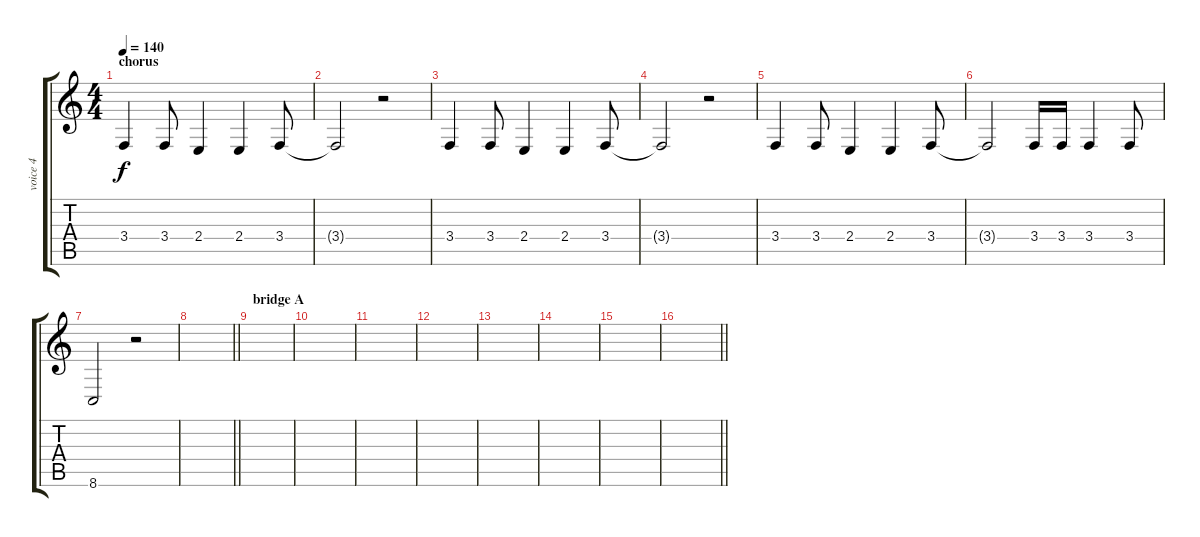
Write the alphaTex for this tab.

\track ("voice 4" "voice 4") {instrument tenorsax}
\staff {score tabs}
\tuning (E4 B3 G3 D3 A2 E2) {hide}
\ts (4 4)
\section ("" "chorus")
\tempo 140
\clef g2
\ks c
3.4.4{dy f} 3.4.8 2.4.4 2.4.4 3.4.8 |
3.4{t}.2 r.2 |
3.4.4 3.4.8 2.4.4 2.4.4 3.4.8 |
3.4{t}.2 r.2 |
3.4.4 3.4.8 2.4.4 2.4.4 3.4.8 |
3.4{t}.2 3.4.16 3.4.16 3.4.4 3.4.8 |
8.6.2 r.2 |
\barLineRight lightlight
|
\section ("" "bridge A")
|
|
|
|
|
|
|
\barLineRight lightlight
